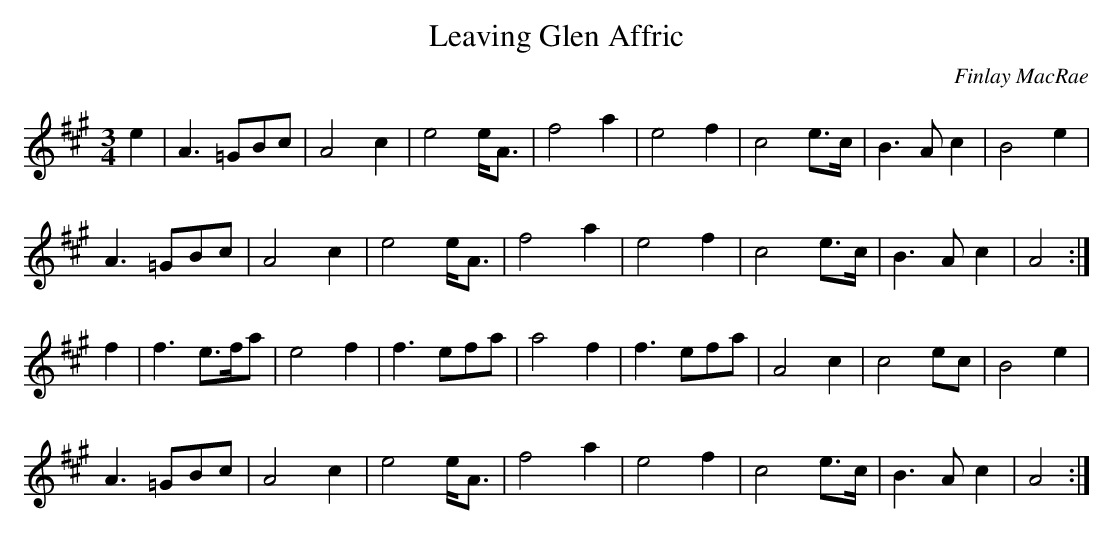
X:1
T:Leaving Glen Affric
C:Finlay MacRae
L:1/8
M:3/4
K:A
e2|A3 =GBc|A4 c2|e4 e<A|f4 a2|e4 f2|c4 e>c|B3 A c2|B4 e2|
A3 =GBc|A4 c2|e4 e<A|f4 a2|e4 f2|c4 e>c|B3 A c2|A4 :|
f2|f3 e>fa|e4 f2|f3 efa|a4 f2|f3 efa|A4 c2|c4 ec|B4 e2|
A3 =GBc|A4 c2|e4 e<A|f4 a2|e4 f2|c4 e>c|B3 A c2|A4 :|
